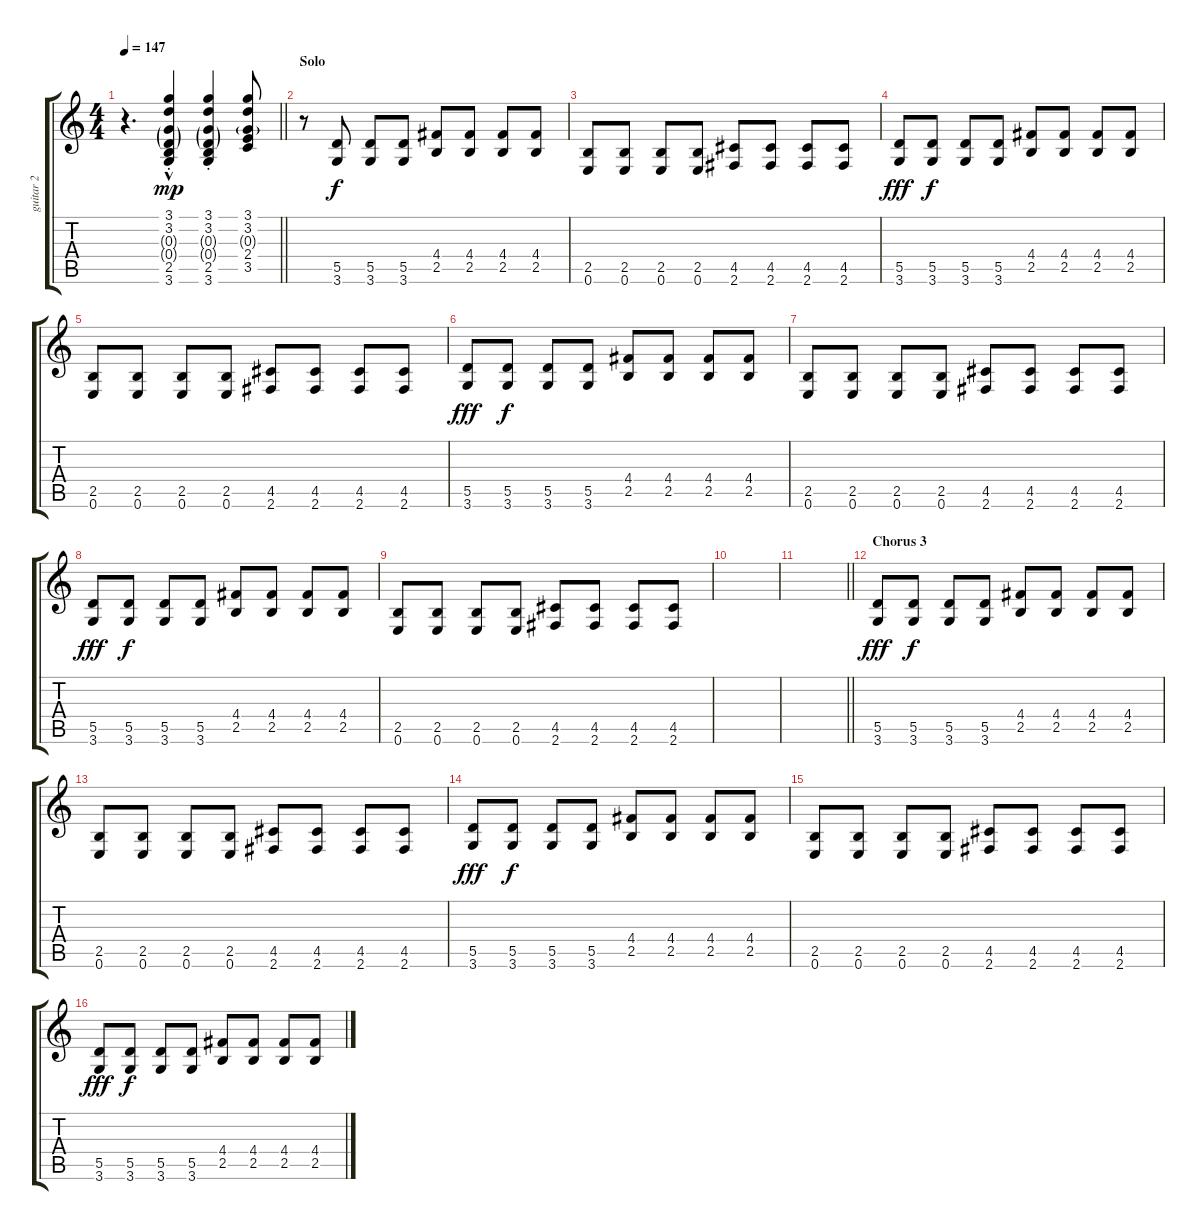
\track ("guitar 2" "guitar 2") {instrument distortionguitar}
\staff {score tabs}
\tuning (E4 B3 G3 D3 A2 E2) {hide}
\ts (4 4)
\tempo 147
\clef g2
\barLineRight lightlight
\ks c
r.4{d dy mp} (3.1{hac st} 3.2{st} 0.3{g st} 0.4{g st} 2.5{st} 3.6).4 (3.1{st} 3.2{st} 0.3{g st} 0.4{g st} 2.5{st} 3.6).4 (3.1 3.2 0.3{g} 2.4 3.5).8 |
\section ("" "Solo")
r.8{volume 10} (5.5 3.6).8{dy f} (5.5 3.6).8 (5.5 3.6).8 (4.4 2.5).8 (4.4 2.5).8 (4.4 2.5).8 (4.4 2.5).8 |
(2.5 0.6).8 (2.5 0.6).8 (2.5 0.6).8 (2.5 0.6).8 (4.5 2.6).8 (4.5 2.6).8 (4.5 2.6).8 (4.5 2.6).8 |
(5.5 3.6).8{dy fff} (5.5 3.6).8{dy f} (5.5 3.6).8 (5.5 3.6).8 (4.4 2.5).8 (4.4 2.5).8 (4.4 2.5).8 (4.4 2.5).8 |
(2.5 0.6).8 (2.5 0.6).8 (2.5 0.6).8 (2.5 0.6).8 (4.5 2.6).8 (4.5 2.6).8 (4.5 2.6).8 (4.5 2.6).8 |
(5.5 3.6).8{dy fff} (5.5 3.6).8{dy f} (5.5 3.6).8 (5.5 3.6).8 (4.4 2.5).8 (4.4 2.5).8 (4.4 2.5).8 (4.4 2.5).8 |
(2.5 0.6).8 (2.5 0.6).8 (2.5 0.6).8 (2.5 0.6).8 (4.5 2.6).8 (4.5 2.6).8 (4.5 2.6).8 (4.5 2.6).8 |
(5.5 3.6).8{dy fff} (5.5 3.6).8{dy f} (5.5 3.6).8 (5.5 3.6).8 (4.4 2.5).8 (4.4 2.5).8 (4.4 2.5).8 (4.4 2.5).8 |
(2.5 0.6).8 (2.5 0.6).8 (2.5 0.6).8 (2.5 0.6).8 (4.5 2.6).8 (4.5 2.6).8 (4.5 2.6).8 (4.5 2.6).8 |
|
\barLineRight lightlight
|
\section ("" "Chorus 3")
(5.5 3.6).8{dy fff volume 13} (5.5 3.6).8{dy f} (5.5 3.6).8 (5.5 3.6).8 (4.4 2.5).8 (4.4 2.5).8 (4.4 2.5).8 (4.4 2.5).8 |
(2.5 0.6).8 (2.5 0.6).8 (2.5 0.6).8 (2.5 0.6).8 (4.5 2.6).8 (4.5 2.6).8 (4.5 2.6).8 (4.5 2.6).8 |
(5.5 3.6).8{dy fff} (5.5 3.6).8{dy f} (5.5 3.6).8 (5.5 3.6).8 (4.4 2.5).8 (4.4 2.5).8 (4.4 2.5).8 (4.4 2.5).8 |
(2.5 0.6).8 (2.5 0.6).8 (2.5 0.6).8 (2.5 0.6).8 (4.5 2.6).8 (4.5 2.6).8 (4.5 2.6).8 (4.5 2.6).8 |
(5.5 3.6).8{dy fff} (5.5 3.6).8{dy f} (5.5 3.6).8 (5.5 3.6).8 (4.4 2.5).8 (4.4 2.5).8 (4.4 2.5).8 (4.4 2.5).8
